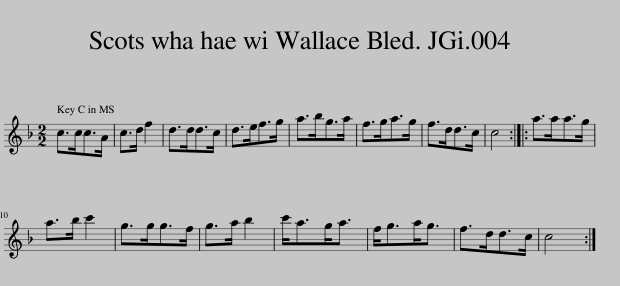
X:1
L:1/8
M:2/2
I:linebreak $
K:F
V:1 treble
V:1
 c>cc>A | c>d f2 | d>dd>c | d>ef>g | a>bg>a | %5
 f>ga>g | f>dd>c | c4 :: a>aa>g |$ a>b c'2 | %10
 g>gg>f | g>a b2 | c'<ag<a | f<ga<g | f>dd>c | %15
 c4 :| %16
